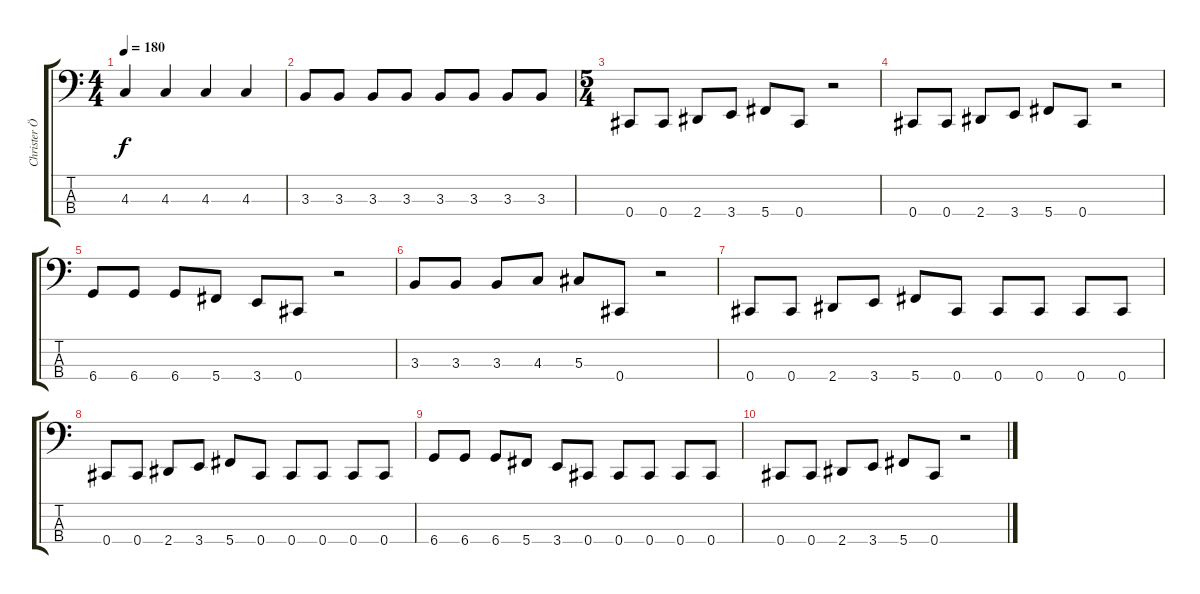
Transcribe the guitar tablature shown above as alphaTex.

\track ("Christer Örtefors" "Christer Ö") {instrument electricbasspick}
\staff {score tabs}
\tuning (Gb2 Db2 Ab1 Db1) {hide}
\ts (4 4)
\tempo 180
\clef f4
\ks c
4.3.4{dy f} 4.3.4 4.3.4 4.3.4 |
3.3.8 3.3.8 3.3.8 3.3.8 3.3.8 3.3.8 3.3.8 3.3.8 |
\ts (5 4)
0.4.8 0.4.8 2.4.8 3.4.8 5.4.8 0.4.8 r.2 |
0.4.8 0.4.8 2.4.8 3.4.8 5.4.8 0.4.8 r.2 |
6.4.8 6.4.8 6.4.8 5.4.8 3.4.8 0.4.8 r.2 |
3.3.8 3.3.8 3.3.8 4.3.8 5.3.8 0.4.8 r.2 |
0.4.8 0.4.8 2.4.8 3.4.8 5.4.8 0.4.8 0.4.8 0.4.8 0.4.8 0.4.8 |
0.4.8 0.4.8 2.4.8 3.4.8 5.4.8 0.4.8 0.4.8 0.4.8 0.4.8 0.4.8 |
6.4.8 6.4.8 6.4.8 5.4.8 3.4.8 0.4.8 0.4.8 0.4.8 0.4.8 0.4.8 |
0.4.8 0.4.8 2.4.8 3.4.8 5.4.8 0.4.8 r.2
